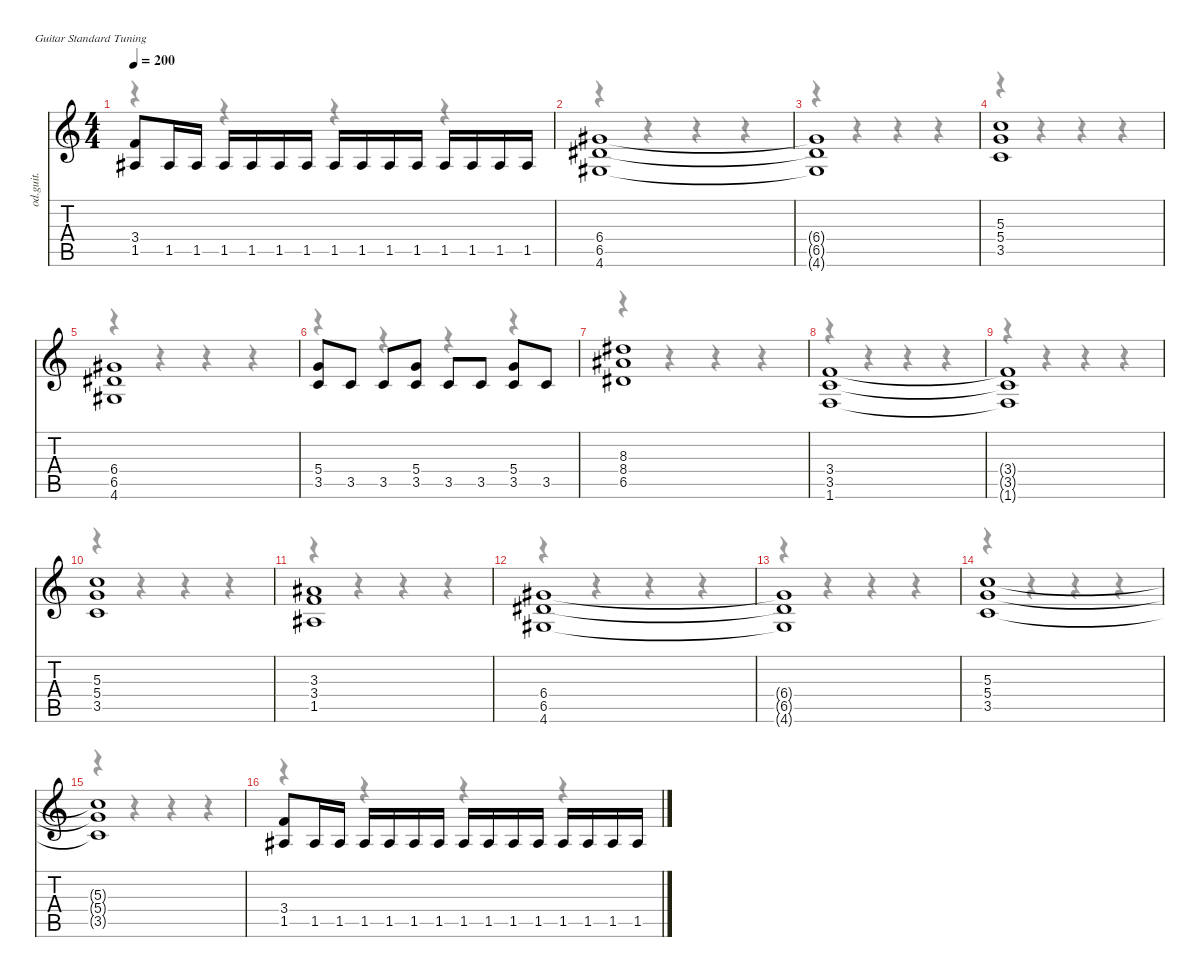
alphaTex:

\hideDynamics
\bracketExtendMode nobrackets
\otherSystemsTrackNameOrientation horizontal
\track ("Guitar 1 " "od.guit.") {instrument overdrivenguitar}
\staff {score tabs}
\tuning (E4 B3 G3 D3 A2 E2)
\voice
\ts (4 4)
\scale
0.980336
\tempo 200
\accidentals auto
\clef g2
\ottava regular
\simile none
\ks c
(3.4 1.5{acc #}).8{dy f beam Up} 1.5{acc #}.16{beam Up} 1.5{acc #}.16{beam Up} 1.5{acc #}.16{beam Up} 1.5{acc #}.16{beam Up} 1.5{acc #}.16{beam Up} 1.5{acc #}.16{beam Up} 1.5{acc #}.16{beam Up} 1.5{acc #}.16{beam Up} 1.5{acc #}.16{beam Up} 1.5{acc #}.16{beam Up} 1.5{acc #}.16{beam Up} 1.5{acc #}.16{beam Up} 1.5{acc #}.16{beam Up} 1.5{acc #}.16{beam Up} |
\scale
0.980336 (6.4{acc #} 6.5{acc #} 4.6{acc #}).1{beam Up} |
\scale
0.995047 (6.4{t acc #} 6.5{t acc #} 4.6{t acc #}).1{beam Up} |
\scale
0.980336 (5.3 5.4 3.5).1{beam Up} |
\scale
0.980336 (6.4{acc #} 6.5{acc #} 4.6{acc #}).1{beam Up} |
\scale
1.06188 (5.4 3.5).8{beam Up} 3.5.8{beam Up} 3.5.8{beam Up} (5.4 3.5).8{beam Up} 3.5.8{beam Up} 3.5.8{beam Up} (5.4 3.5).8{beam Up} 3.5.8{beam Up} |
\scale
0.986122 (8.3{acc #} 8.4{acc #} 6.5{acc #}).1{beam Up} |
\section ("" "")
\scale
0.988084 (3.4 3.5 1.6).1{beam Up} |
\scale
0.988084 (3.4{t} 3.5{t} 1.6{t}).1{beam Up} |
\scale
0.975825 (5.3 5.4 3.5).1{beam Up} |
\scale
1.09391 (3.3{acc #} 3.4 1.5{acc #}).1{beam Up} |
\section ("" "")
\scale
0.978277 (6.4{acc #} 6.5{acc #} 4.6{acc #}).1{beam Up} |
\scale
0.978277 (6.4{t acc #} 6.5{t acc #} 4.6{t acc #}).1{beam Up} |
\scale
0.978277 (5.3 5.4 3.5).1{beam Up} |
\scale
0.992988 (5.3{t} 5.4{t} 3.5{t}).1{beam Up} |
\scale
0.978277 (3.4 1.5{acc #}).8{beam Up} 1.5{acc #}.16{beam Up} 1.5{acc #}.16{beam Up} 1.5{acc #}.16{beam Up} 1.5{acc #}.16{beam Up} 1.5{acc #}.16{beam Up} 1.5{acc #}.16{beam Up} 1.5{acc #}.16{beam Up} 1.5{acc #}.16{beam Up} 1.5{acc #}.16{beam Up} 1.5{acc #}.16{beam Up} 1.5{acc #}.16{beam Up} 1.5{acc #}.16{beam Up} 1.5{acc #}.16{beam Up} 1.5{acc #}.16{beam Up}
\voice
\clef g2
\ottava regular
\simile none
\ks c
r.4{dy mf beam Down} r.4{beam Down} r.4{beam Down} r.4{beam Down} |
r.4{beam Down} r.4{beam Down} r.4{beam Down} r.4{beam Down} |
r.4{beam Down} r.4{beam Down} r.4{beam Down} r.4{beam Down} |
r.4{beam Down} r.4{beam Down} r.4{beam Down} r.4{beam Down} |
r.4{beam Down} r.4{beam Down} r.4{beam Down} r.4{beam Down} |
r.4{beam Down} r.4{beam Down} r.4{beam Down} r.4{beam Down} |
r.4{beam Down} r.4{beam Down} r.4{beam Down} r.4{beam Down} |
r.4{beam Down} r.4{beam Down} r.4{beam Down} r.4{beam Down} |
r.4{beam Down} r.4{beam Down} r.4{beam Down} r.4{beam Down} |
r.4{beam Down} r.4{beam Down} r.4{beam Down} r.4{beam Down} |
r.4{beam Down} r.4{beam Down} r.4{beam Down} r.4{beam Down} |
r.4{beam Down} r.4{beam Down} r.4{beam Down} r.4{beam Down} |
r.4{beam Down} r.4{beam Down} r.4{beam Down} r.4{beam Down} |
r.4{beam Down} r.4{beam Down} r.4{beam Down} r.4{beam Down} |
r.4{beam Down} r.4{beam Down} r.4{beam Down} r.4{beam Down} |
r.4{beam Down} r.4{beam Down} r.4{beam Down} r.4{beam Down}
